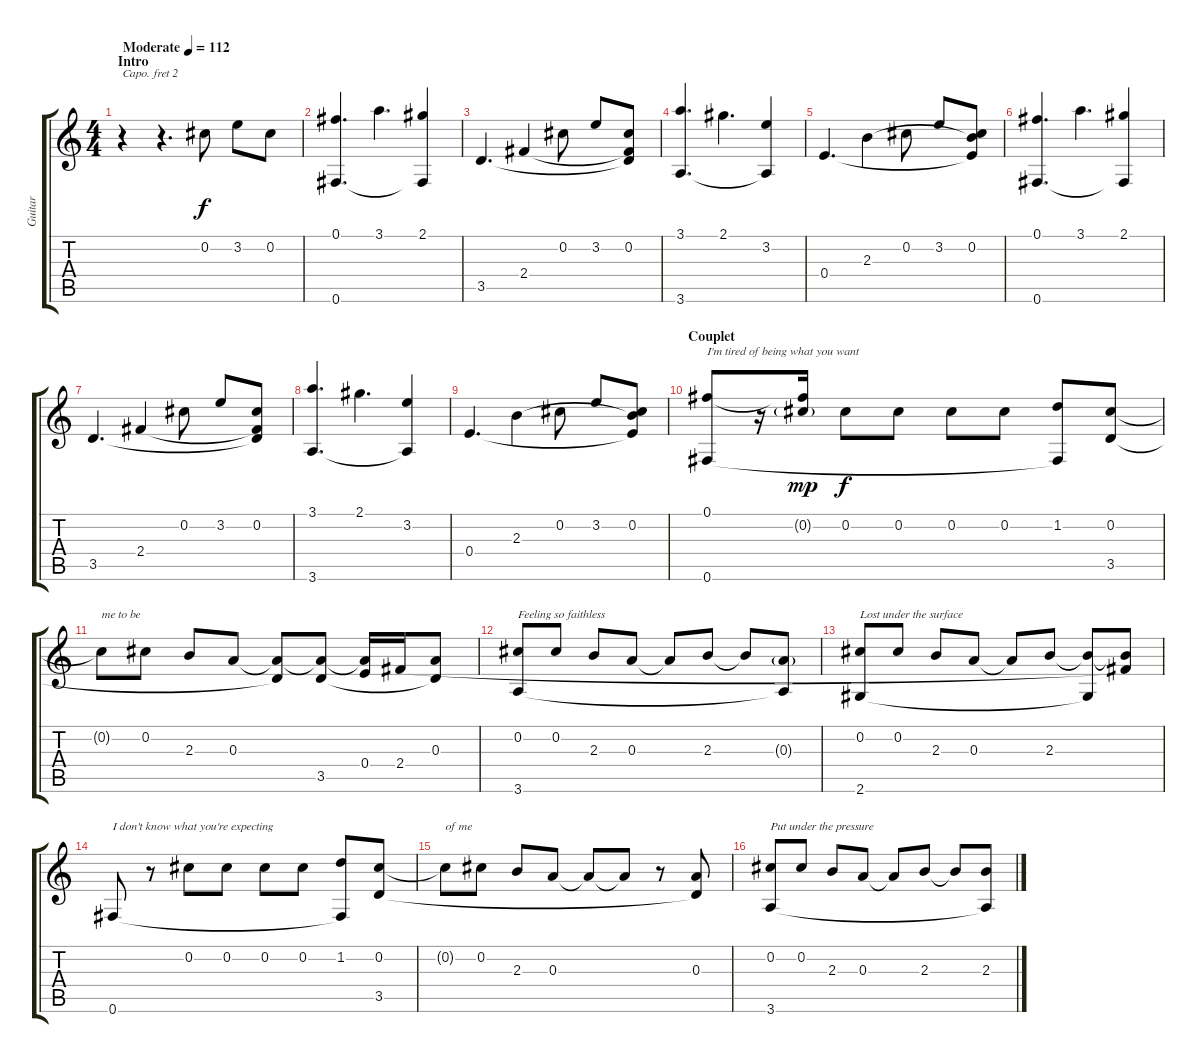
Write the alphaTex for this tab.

\track ("Guitar" "Guitar") {instrument acousticguitarsteel}
\staff {score tabs}
\capo 2
\tuning (E4 B3 G3 D3 A2 E2) {hide}
\ts (4 4)
\section ("" "Intro")
\tempo (112 "Moderate")
\clef g2
\ks c
r.4{dy f instrument acousticguitarsteel} r.4{d} 0.2.8 3.2.8 0.2.8 |
(0.1 0.6).4{d} 3.1.4{d} (2.1 0.6{t}).4 |
3.5.4{d} 2.4.4 0.2.8 3.2.8 (0.2 2.4{t} 3.5{t}).8 |
(3.1 3.6).4{d} 2.1.4{d} (3.2 3.6{t}).4 |
0.4.4{d} 2.3.4 0.2.8 3.2.8 (0.2 2.3{t} 0.4{t}).8 |
(0.1 0.6).4{d} 3.1.4{d} (2.1 0.6{t}).4 |
3.5.4{d} 2.4.4 0.2.8 3.2.8 (0.2 2.4{t} 3.5{t}).8 |
(3.1 3.6).4{d} 2.1.4{d} (3.2 3.6{t}).4 |
0.4.4{d} 2.3.4 0.2.8 3.2.8 (0.2 2.3{t} 0.4{t}).8 |
\section ("" "Couplet")
(0.1 0.6).8{txt "I'm tired of being what you want"} r.16 (0.1{t} 0.2{g}).16{dy mp} 0.2.8{dy f} 0.2.8 0.2.8 0.2.8 (1.2 0.6{t}).8 (0.2 3.5).8 |
0.2{t}.8{txt "me to be"} 0.2.8 2.3.8 0.3.8 (0.3{t} 3.5{t}).8 (0.3{t} 3.5).8 (0.3{t} 0.4).16 2.4.16 (0.3 3.5{t}).8 |
(0.2 3.6).8{txt "Feeling so faithless"} 0.2.8 2.3.8 0.3.8 0.3{t}.8 2.3.8 2.3{t}.8 (0.3{g} 3.6{t}).8 |
(0.2 2.6).8{txt "Lost under the surface"} 0.2.8 2.3.8 0.3.8 0.3{t}.8 2.3.8 (2.3{t} 2.6{t}).8 (2.3{t} 2.4{t}).8 |
0.6.8{txt "I don't know what you're expecting"} r.8 0.2.8 0.2.8 0.2.8 0.2.8 (1.2 0.6{t}).8 (0.2 3.5).8 |
0.2{t}.8{txt "of me"} 0.2.8 2.3.8 0.3.8 0.3{t}.8 0.3{t}.8 r.8 (0.3 3.5{t}).8 |
(0.2 3.6).8{txt "Put under the pressure"} 0.2.8 2.3.8 0.3.8 0.3{t}.8 2.3.8 2.3{t}.8 (2.3 3.6{t}).8
